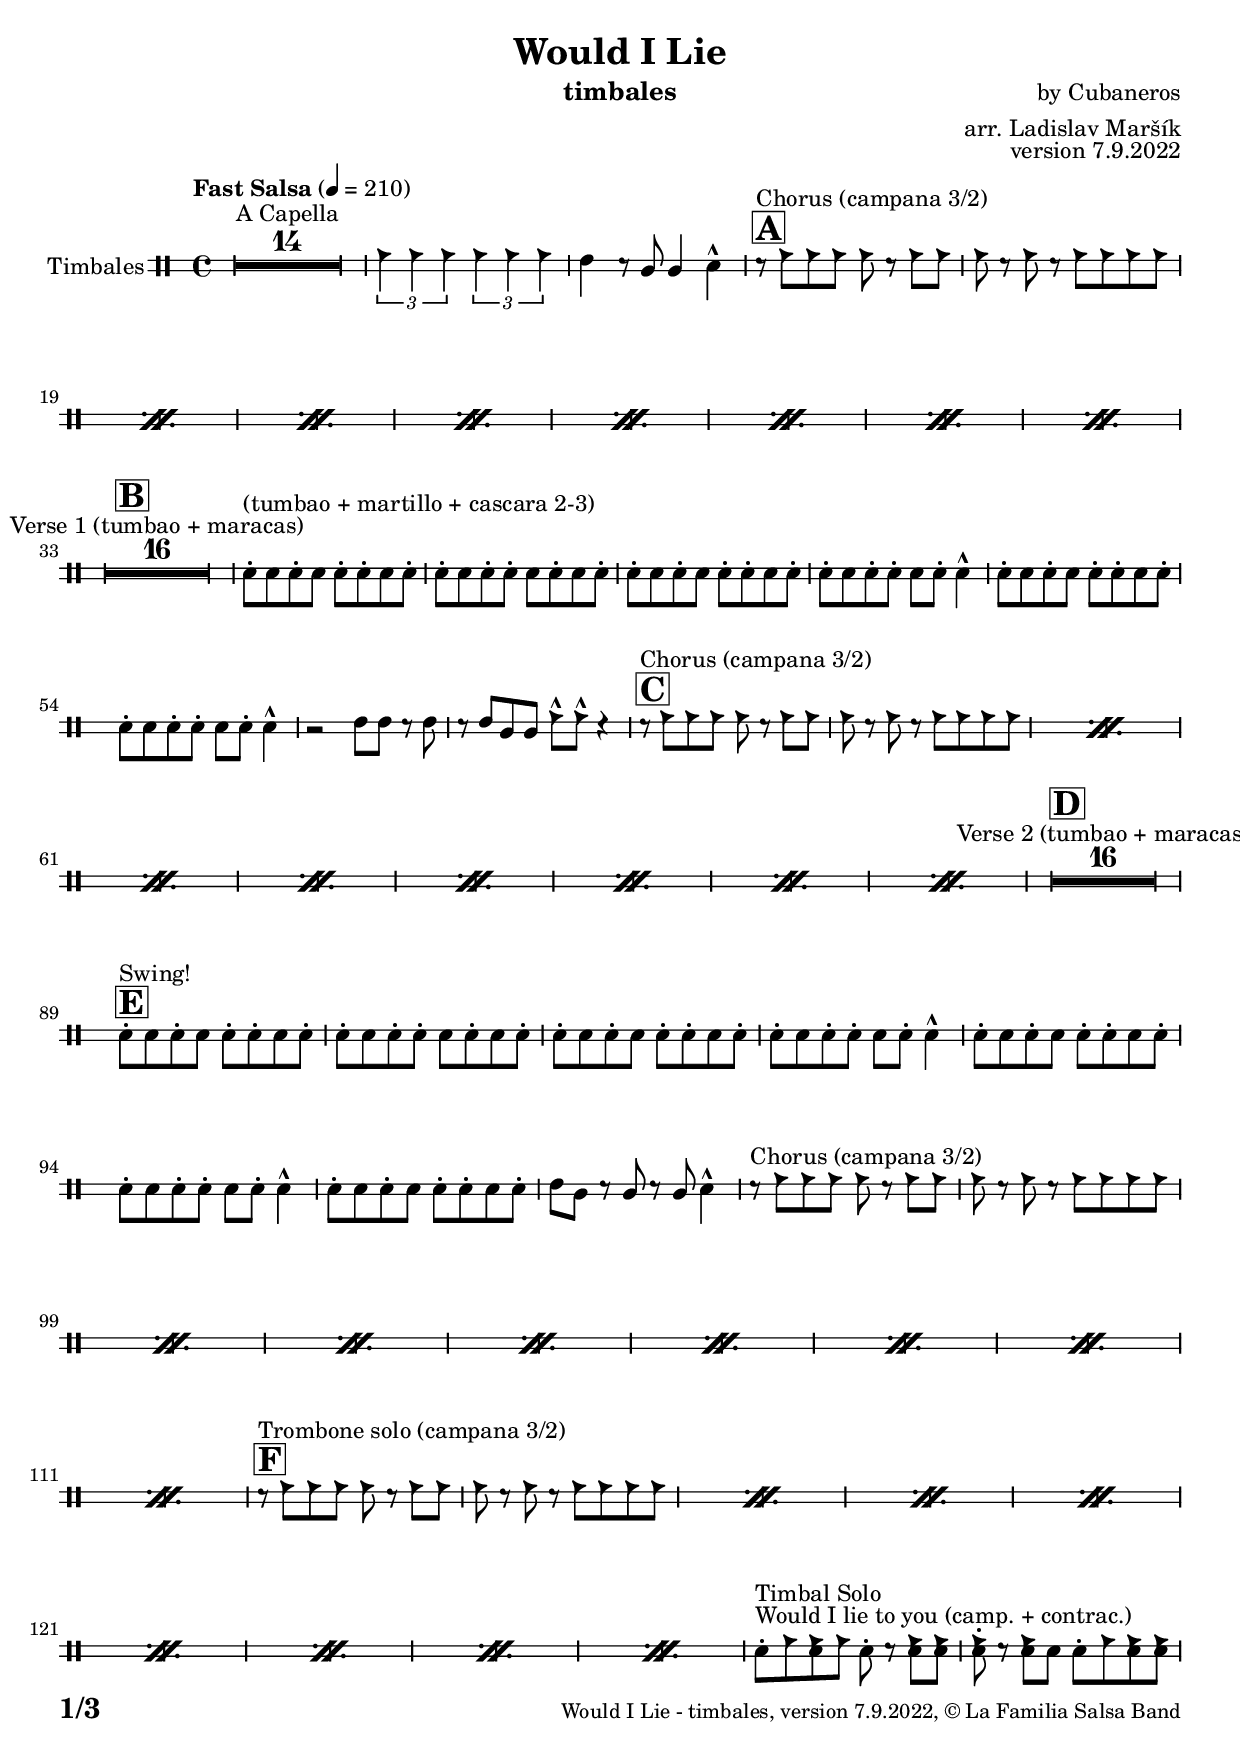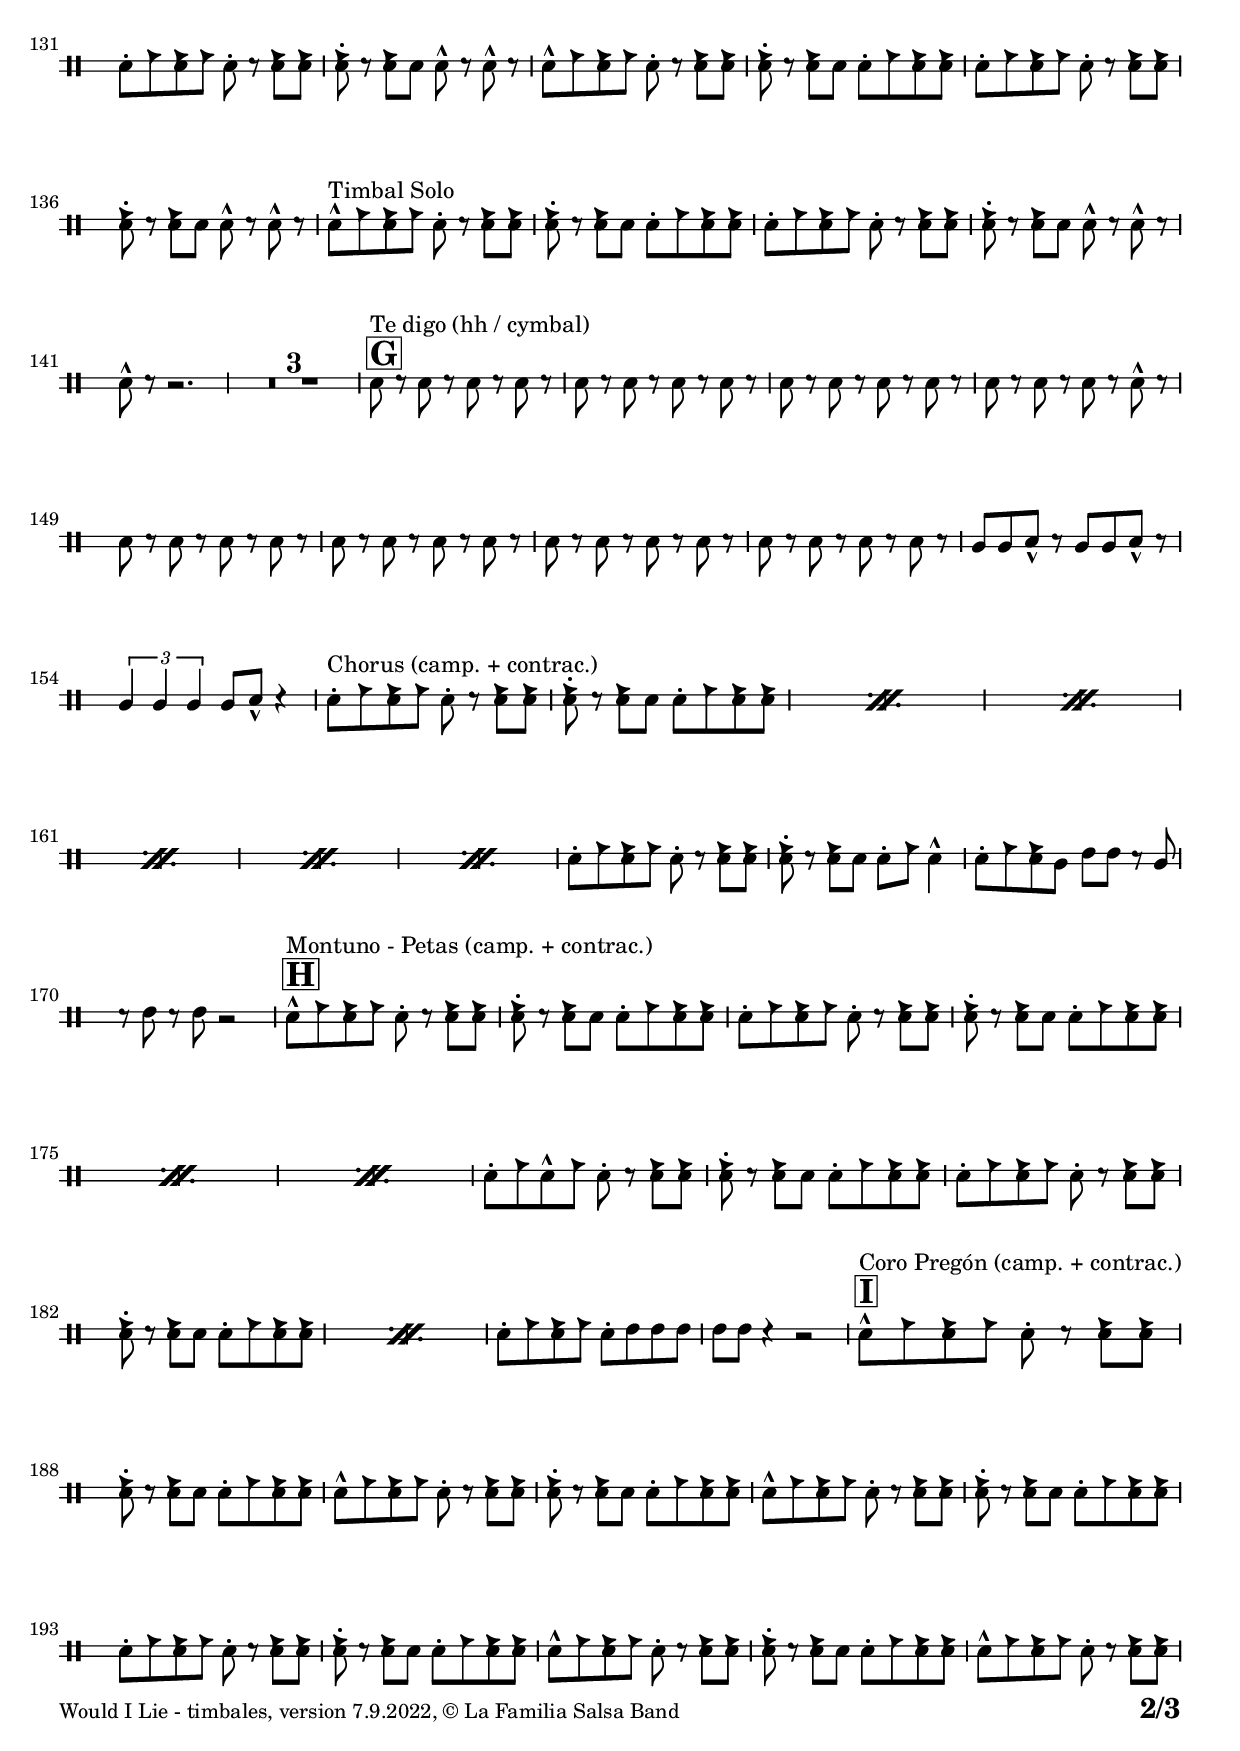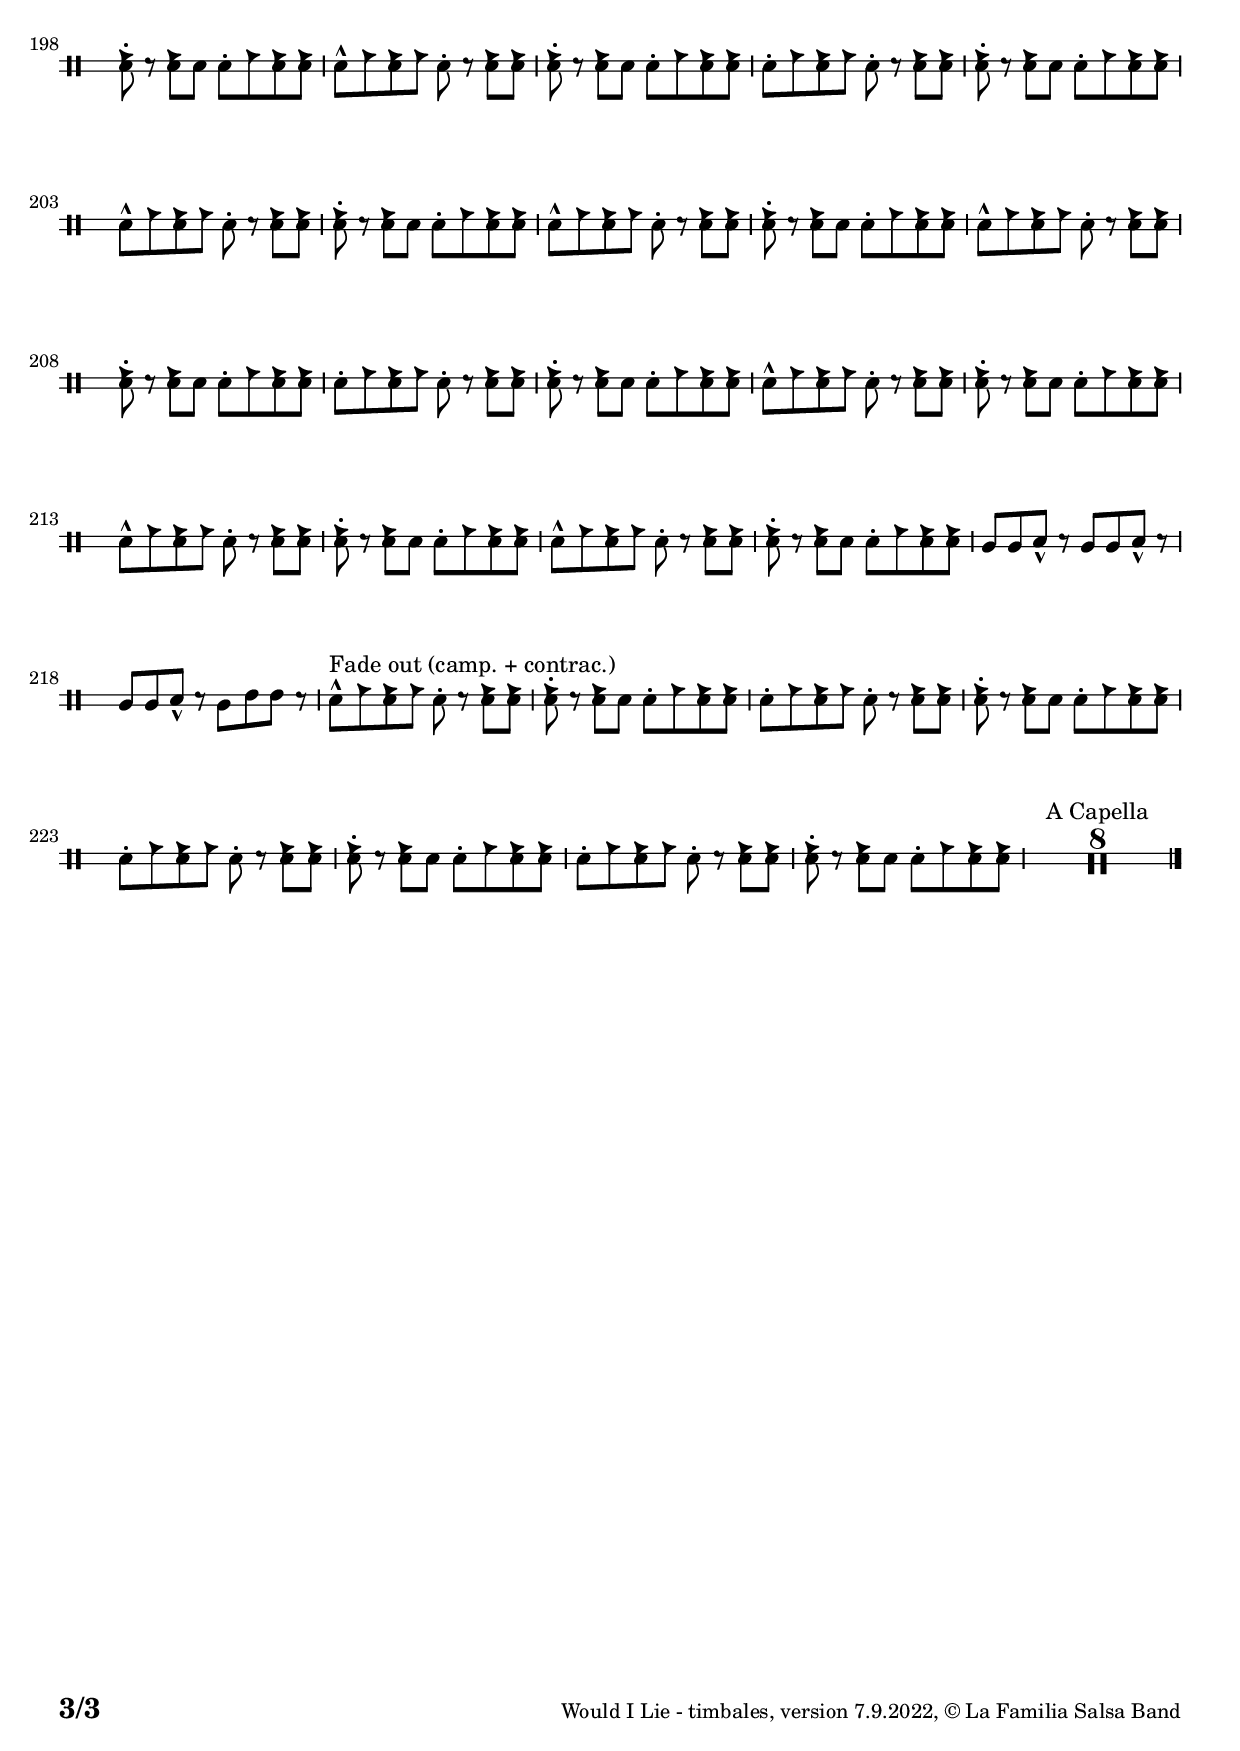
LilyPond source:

\version "2.22.2"

% Sheet revision 2022_09

\header {
  title = "Would I Lie"
  instrument = "timbales"
  composer = "by Cubaneros"
  arranger = "arr. Ladislav Maršík"
  opus = "version 7.9.2022"
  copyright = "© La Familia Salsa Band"
}


inst =
#(define-music-function
  (string)
  (string?)
  #{ <>^\markup \abs-fontsize #16 \bold \box #string #})

makePercent = #(define-music-function (note) (ly:music?)
                 (make-music 'PercentEvent 'length (ly:music-length note)))

#(define (test-stencil grob text)
   (let* ((orig (ly:grob-original grob))
          (siblings (ly:spanner-broken-into orig)) ; have we been split?
          (refp (ly:grob-system grob))
          (left-bound (ly:spanner-bound grob LEFT))
          (right-bound (ly:spanner-bound grob RIGHT))
          (elts-L (ly:grob-array->list (ly:grob-object left-bound 'elements)))
          (elts-R (ly:grob-array->list (ly:grob-object right-bound 'elements)))
          (break-alignment-L
           (filter
            (lambda (elt) (grob::has-interface elt 'break-alignment-interface))
            elts-L))
          (break-alignment-R
           (filter
            (lambda (elt) (grob::has-interface elt 'break-alignment-interface))
            elts-R))
          (break-alignment-L-ext (ly:grob-extent (car break-alignment-L) refp X))
          (break-alignment-R-ext (ly:grob-extent (car break-alignment-R) refp X))
          (num
           (markup text))
          (num
           (if (or (null? siblings)
                   (eq? grob (car siblings)))
               num
               (make-parenthesize-markup num)))
          (num (grob-interpret-markup grob num))
          (num-stil-ext-X (ly:stencil-extent num X))
          (num-stil-ext-Y (ly:stencil-extent num Y))
          (num (ly:stencil-aligned-to num X CENTER))
          (num
           (ly:stencil-translate-axis
            num
            (+ (interval-length break-alignment-L-ext)
               (* 0.5
                  (- (car break-alignment-R-ext)
                     (cdr break-alignment-L-ext))))
            X))
          (bracket-L
           (markup
            #:path
            0.1 ; line-thickness
            `((moveto 0.5 ,(* 0.5 (interval-length num-stil-ext-Y)))
              (lineto ,(* 0.5
                          (- (car break-alignment-R-ext)
                             (cdr break-alignment-L-ext)
                             (interval-length num-stil-ext-X)))
                      ,(* 0.5 (interval-length num-stil-ext-Y)))
              (closepath)
              (rlineto 0.0
                       ,(if (or (null? siblings) (eq? grob (car siblings)))
                            -1.0 0.0)))))
          (bracket-R
           (markup
            #:path
            0.1
            `((moveto ,(* 0.5
                          (- (car break-alignment-R-ext)
                             (cdr break-alignment-L-ext)
                             (interval-length num-stil-ext-X)))
                      ,(* 0.5 (interval-length num-stil-ext-Y)))
              (lineto 0.5
                      ,(* 0.5 (interval-length num-stil-ext-Y)))
              (closepath)
              (rlineto 0.0
                       ,(if (or (null? siblings) (eq? grob (last siblings)))
                            -1.0 0.0)))))
          (bracket-L (grob-interpret-markup grob bracket-L))
          (bracket-R (grob-interpret-markup grob bracket-R))
          (num (ly:stencil-combine-at-edge num X LEFT bracket-L 0.4))
          (num (ly:stencil-combine-at-edge num X RIGHT bracket-R 0.4)))
     num))

#(define-public (Measure_attached_spanner_engraver context)
   (let ((span '())
         (finished '())
         (event-start '())
         (event-stop '()))
     (make-engraver
      (listeners ((measure-counter-event engraver event)
                  (if (= START (ly:event-property event 'span-direction))
                      (set! event-start event)
                      (set! event-stop event))))
      ((process-music trans)
       (if (ly:stream-event? event-stop)
           (if (null? span)
               (ly:warning "You're trying to end a measure-attached spanner but you haven't started one.")
               (begin (set! finished span)
                 (ly:engraver-announce-end-grob trans finished event-start)
                 (set! span '())
                 (set! event-stop '()))))
       (if (ly:stream-event? event-start)
           (begin (set! span (ly:engraver-make-grob trans 'MeasureCounter event-start))
             (set! event-start '()))))
      ((stop-translation-timestep trans)
       (if (and (ly:spanner? span)
                (null? (ly:spanner-bound span LEFT))
                (moment<=? (ly:context-property context 'measurePosition) ZERO-MOMENT))
           (ly:spanner-set-bound! span LEFT
                                  (ly:context-property context 'currentCommandColumn)))
       (if (and (ly:spanner? finished)
                (moment<=? (ly:context-property context 'measurePosition) ZERO-MOMENT))
           (begin
            (if (null? (ly:spanner-bound finished RIGHT))
                (ly:spanner-set-bound! finished RIGHT
                                       (ly:context-property context 'currentCommandColumn)))
            (set! finished '())
            (set! event-start '())
            (set! event-stop '()))))
      ((finalize trans)
       (if (ly:spanner? finished)
           (begin
            (if (null? (ly:spanner-bound finished RIGHT))
                (set! (ly:spanner-bound finished RIGHT)
                      (ly:context-property context 'currentCommandColumn)))
            (set! finished '())))
       (if (ly:spanner? span)
           (begin
            (ly:warning "I think there's a dangling measure-attached spanner :-(")
            (ly:grob-suicide! span)
            (set! span '())))))))

\layout {
  \context {
    \Staff
    \consists #Measure_attached_spanner_engraver
    \override MeasureCounter.font-encoding = #'latin1
    \override MeasureCounter.font-size = 0
    \override MeasureCounter.outside-staff-padding = 2
    \override MeasureCounter.outside-staff-horizontal-padding = #0
  }
}

repeatBracket = #(define-music-function
                  (parser location N note)
                  (number? ly:music?)
                  #{
                    \override Staff.MeasureCounter.stencil =
                    #(lambda (grob) (test-stencil grob #{ #(string-append(number->string N) "x") #} ))
                    \startMeasureCount
                    \repeat volta #N { $note }
                    \stopMeasureCount
                  #}
                  )

Timbales = \new DrumVoice \drummode {
  \set Staff.instrumentName = \markup {
    \center-align { "Timbales" }
  }

  \time 4/4
  \tempo "Fast Salsa" 4 = 210

  R1*14 ^\markup { "A Capella" }
  
  \tuplet 3/2 { cb4 cb cb } \tuplet 3/2 { cb cb cb} | 
  timh r8 timl8 timl4 cymc -^ |
  
  \inst "A"
  s1*0 ^\markup { "Chorus (campana 3/2)" }
  \repeat percent 8 {
    r8 cb cb cb cb r cb cb |
    cb r cb r cb cb cb cb |
  }
  
  \inst "B"
  R1*16 ^\markup { "Verse 1 (tumbao + maracas)" } 
  
  
  hhc8-. ^\markup { "(tumbao + martillo + cascara 2-3)" } hhp hhc-. hhp hhc-. hhc-. hhp hhc-. |
  hhc-. hhp hhc-. hhc-. hhp hhc-. hhp hhc-. |
  
  hhc-. hhp hhc-. hhp hhc-. hhc-. hhp hhc-. |
  hhc-. hhp hhc-. hhc-. hhp hhc-. cymc4 -^ |
  
  hhc8-. -. hhp hhc-. hhp hhc-. hhc-. hhp hhc-. |
  hhc-. hhp hhc-. hhc-. hhp hhc-. cymc4 -^ |
  
  r2 timh8 timh r timh |
  r timh timl timl cb -^ cb -^ r4 |
  
  \inst "C"
  s1*0 ^\markup { "Chorus (campana 3/2)" } 
  \repeat percent 8 {
    r8 cb cb cb cb r cb cb |
    cb r cb r cb cb cb cb |
  }
  
  \inst "D"
  R1*16 ^\markup { "Verse 2 (tumbao + maracas)" } 
  
  \inst "E"
  hhc8-. ^\markup { "Swing!" } hhp hhc-. hhp hhc-. hhc-. hhp hhc-. |
  hhc-. hhp hhc-. hhc-. hhp hhc-. hhp hhc-. |
  
  hhc-. hhp hhc-. hhp hhc-. hhc-. hhp hhc-. |
  hhc-. hhp hhc-. hhc-. hhp hhc-. cymc4 -^ |
  
  hhc8-. -. hhp hhc-. hhp hhc-. hhc-. hhp hhc-. |
  hhc-. hhp hhc-. hhc-. hhp hhc-. cymc4 -^ |
  
  hhc8-. hhp hhc-. hhp hhc-. hhc-. hhp hhc-. |
  timh timl r timl r timl cymc4 -^ |
  
  s1*0 ^\markup { "Chorus (campana 3/2)" }
  \repeat percent 8 {
    r8 cb cb cb cb r cb cb |
    cb r cb r cb cb cb cb |
  }
  
  \inst "F"
  s1*0 ^\markup { "Trombone solo (campana 3/2)" }
  \repeat percent 8 {
    r8 cb cb cb cb r cb cb |
    cb r cb r cb cb cb cb |
  }
  
  rb8 -. ^\markup { "Would I lie to you (camp. + contrac.)" } ^\markup { "Timbal Solo" } cb <<cb hhho>> cb rb -. r <<cb hhho>> <<cb hhho>> |
  <<cb rb -.>> r <<cb hhho>> hhho rb -. cb <<cb hhho>> <<cb hhho>> |
  rb8 -. cb <<cb hhho>> cb rb -. r <<cb hhho>> <<cb hhho>> |
  <<cb rb -.>> r <<cb hhho>> hhho cymc -^ r cymc -^ r |
  cymc -^ cb <<cb hhho>> cb rb -. r <<cb hhho>> <<cb hhho>> |
  <<cb rb -.>> r <<cb hhho>> hhho rb -. cb <<cb hhho>> <<cb hhho>> |
  rb8 -. cb <<cb hhho>> cb rb -. r <<cb hhho>> <<cb hhho>> |
  <<cb rb -.>> r <<cb hhho>> hhho cymc -^ r cymc -^ r |
  cymc -^ ^\markup { "Timbal Solo" } cb <<cb hhho>> cb rb -. r <<cb hhho>> <<cb hhho>> |
  <<cb rb -.>> r <<cb hhho>> hhho rb -. cb <<cb hhho>> <<cb hhho>> |
  rb8 -. cb <<cb hhho>> cb rb -. r <<cb hhho>> <<cb hhho>> |
  <<cb rb -.>> r <<cb hhho>> hhho cymc -^ r cymc -^ r |
  cymc -^ r r2. |
  
  \set Score.skipBars = ##t R1*3
  
  \inst "G"
  hh8 ^\markup { "Te digo (hh / cymbal)" } r hh r hh r hh r |
  hh r hh r hh r hh r |
  hh r hh r hh r hh r |
  hh r hh r hh r cymc -^ r |
  hh r hh r hh r hh r |
  hh r hh r hh r hh r |
  hh r hh r hh r hh r |
  hh r hh r hh r hh r |
  
  timl timl cymc -^ r timl timl cymc -^ r |
  \tuplet 3/2 { timl4 timl timl } timl8 cymc -^ r4 |
  
  s1*0 ^\markup { "Chorus (camp. + contrac.)" }
  \repeat percent 6 {
    rb8 -. cb <<cb hhho>> cb rb -. r <<cb hhho>> <<cb hhho>> |
    <<cb rb -.>> r <<cb hhho>> hhho rb -. cb <<cb hhho>> <<cb hhho>> |
  }
  rb8 -. cb <<cb hhho>> cb rb -. r <<cb hhho>> <<cb hhho>> |
  <<cb rb -.>> r <<cb hhho>> hhho rb -. cb cymc4 -^ |
  rb8 -. cb <<cb hhho>> timl timh timh r timl |
  r timh r timh r2 |
  
  \inst "H"
  cymc8 -^ ^\markup { "Montuno - Petas (camp. + contrac.)" } cb <<cb hhho>> cb rb -. r <<cb hhho>> <<cb hhho>> |
  <<cb rb -.>> r <<cb hhho>> hhho rb -. cb <<cb hhho>> <<cb hhho>> |
  
  \repeat percent 3 {
    rb8 -. cb <<cb hhho>> cb rb -. r <<cb hhho>> <<cb hhho>> |
    <<cb rb -.>> r <<cb hhho>> hhho rb -. cb <<cb hhho>> <<cb hhho>> |
  }
  
  rb8 -. cb cymc -^ cb rb -. r <<cb hhho>> <<cb hhho>> |
  <<cb rb -.>> r <<cb hhho>> hhho rb -. cb <<cb hhho>> <<cb hhho>> |
  
  \repeat percent 2 {
    rb8 -. cb <<cb hhho>> cb rb -. r <<cb hhho>> <<cb hhho>> |
    <<cb rb -.>> r <<cb hhho>> hhho rb -. cb <<cb hhho>> <<cb hhho>> |
  }
  
  rb8 -. cb <<cb hhho>> cb rb -. timh timh timh | 
  timh timh r4 r2 |
  
  \inst "I"
  cymc8 -^ ^\markup { "Coro Pregón (camp. + contrac.)" } cb <<cb hhho>> cb rb -. r <<cb hhho>> <<cb hhho>> |
  <<cb rb -.>> r <<cb hhho>> hhho rb -. cb <<cb hhho>> <<cb hhho>> |
  cymc8 -^ cb <<cb hhho>> cb rb -. r <<cb hhho>> <<cb hhho>> |
  <<cb rb -.>> r <<cb hhho>> hhho rb -. cb <<cb hhho>> <<cb hhho>> |
  cymc8 -^ cb <<cb hhho>> cb rb -. r <<cb hhho>> <<cb hhho>> |
  <<cb rb -.>> r <<cb hhho>> hhho rb -. cb <<cb hhho>> <<cb hhho>> |
  rb8 -. cb <<cb hhho>> cb rb -. r <<cb hhho>> <<cb hhho>> |
  <<cb rb -.>> r <<cb hhho>> hhho rb -. cb <<cb hhho>> <<cb hhho>> |
  
  cymc8 -^ cb <<cb hhho>> cb rb -. r <<cb hhho>> <<cb hhho>> |
  <<cb rb -.>> r <<cb hhho>> hhho rb -. cb <<cb hhho>> <<cb hhho>> |
  cymc8 -^ cb <<cb hhho>> cb rb -. r <<cb hhho>> <<cb hhho>> |
  <<cb rb -.>> r <<cb hhho>> hhho rb -. cb <<cb hhho>> <<cb hhho>> |
  cymc8 -^ cb <<cb hhho>> cb rb -. r <<cb hhho>> <<cb hhho>> |
  <<cb rb -.>> r <<cb hhho>> hhho rb -. cb <<cb hhho>> <<cb hhho>> |
  rb8 -. cb <<cb hhho>> cb rb -. r <<cb hhho>> <<cb hhho>> |
  <<cb rb -.>> r <<cb hhho>> hhho rb -. cb <<cb hhho>> <<cb hhho>> |
  
  cymc8 -^ cb <<cb hhho>> cb rb -. r <<cb hhho>> <<cb hhho>> |
  <<cb rb -.>> r <<cb hhho>> hhho rb -. cb <<cb hhho>> <<cb hhho>> |
  cymc8 -^ cb <<cb hhho>> cb rb -. r <<cb hhho>> <<cb hhho>> |
  <<cb rb -.>> r <<cb hhho>> hhho rb -. cb <<cb hhho>> <<cb hhho>> |
  cymc8 -^ cb <<cb hhho>> cb rb -. r <<cb hhho>> <<cb hhho>> |
  <<cb rb -.>> r <<cb hhho>> hhho rb -. cb <<cb hhho>> <<cb hhho>> |
  rb8 -. cb <<cb hhho>> cb rb -. r <<cb hhho>> <<cb hhho>> |
  <<cb rb -.>> r <<cb hhho>> hhho rb -. cb <<cb hhho>> <<cb hhho>> |
  
  cymc8 -^ cb <<cb hhho>> cb rb -. r <<cb hhho>> <<cb hhho>> |
  <<cb rb -.>> r <<cb hhho>> hhho rb -. cb <<cb hhho>> <<cb hhho>> |
  cymc8 -^ cb <<cb hhho>> cb rb -. r <<cb hhho>> <<cb hhho>> |
  <<cb rb -.>> r <<cb hhho>> hhho rb -. cb <<cb hhho>> <<cb hhho>> |
  cymc8 -^ cb <<cb hhho>> cb rb -. r <<cb hhho>> <<cb hhho>> |
  <<cb rb -.>> r <<cb hhho>> hhho rb -. cb <<cb hhho>> <<cb hhho>> |
  timl timl cymc -^ r timl timl cymc -^ r |
  timl timl cymc -^ r timl timh timh r |
  
  cymc8 -^ ^\markup { "Fade out (camp. + contrac.)" } cb <<cb hhho>> cb rb -. r <<cb hhho>> <<cb hhho>> |
  <<cb rb -.>> r <<cb hhho>> hhho rb -. cb <<cb hhho>> <<cb hhho>> |
  rb8 -.  cb <<cb hhho>> cb rb -. r <<cb hhho>> <<cb hhho>> |
  <<cb rb -.>> r <<cb hhho>> hhho rb -. cb <<cb hhho>> <<cb hhho>> |
  rb8 -.  cb <<cb hhho>> cb rb -. r <<cb hhho>> <<cb hhho>> |
  <<cb rb -.>> r <<cb hhho>> hhho rb -. cb <<cb hhho>> <<cb hhho>> |
  rb8 -. cb <<cb hhho>> cb rb -. r <<cb hhho>> <<cb hhho>> |
  <<cb rb -.>> r <<cb hhho>> hhho rb -. cb <<cb hhho>> <<cb hhho>> |
  
  R1*8 ^\markup { "A Capella" }    
  
  \label #'lastPage
  \bar "|."
}

\score {
  \compressMMRests \new StaffGroup <<
    \new DrumStaff \with {
      drumStyleTable = #timbales-style
      \override StaffSymbol.line-count = #2
      \override BarLine.bar-extent = #'(-1 . 1)
      \consists "Volta_engraver"
    }
    <<
      \Timbales
    >>
  >>
  \layout {
    \context {
      \Score
      \remove "Volta_engraver"
    }
  }
}

\paper {
  system-system-spacing =
  #'((basic-distance . 15)
     (minimum-distance . 10)
     (padding . 1)
     (stretchability . 60))
  between-system-padding = #2
  bottom-margin = 5\mm

  print-page-number = ##t
  print-first-page-number = ##t
  oddHeaderMarkup = \markup \fill-line { " " }
  evenHeaderMarkup = \markup \fill-line { " " }
  oddFooterMarkup = \markup {
    \fill-line {
      \bold \fontsize #2
      \on-the-fly #print-page-number-check-first
      \concat { \fromproperty #'page:page-number-string "/" \page-ref #'lastPage "0" "?" }

      \fontsize #-1
      \concat { \fromproperty #'header:title " - " \fromproperty #'header:instrument ", " \fromproperty #'header:opus ", " \fromproperty #'header:copyright }
    }
  }
  evenFooterMarkup = \markup {
    \fill-line {
      \fontsize #-1
      \concat { \fromproperty #'header:title " - " \fromproperty #'header:instrument ", " \fromproperty #'header:opus ", " \fromproperty #'header:copyright }

      \bold \fontsize #2
      \on-the-fly #print-page-number-check-first
      \concat { \fromproperty #'page:page-number-string "/" \page-ref #'lastPage "0" "?" }
    }
  }
}